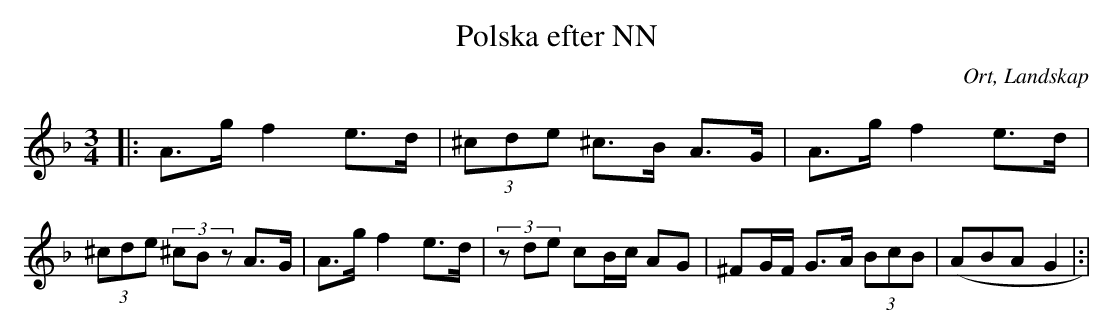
X:1
T:Polska efter NN
O:Ort, Landskap
M:3/4
L:1/8
K:Dm
|: A>g f2 e>d|(3^cde ^c>B A>G|A>g f2 e>d|(3^cde (3^cBz A>G|A>g f2 e>d|(3zde cB/c/ AG|^FG/F/ G>A (3BcB  |(ABA G2|:|
